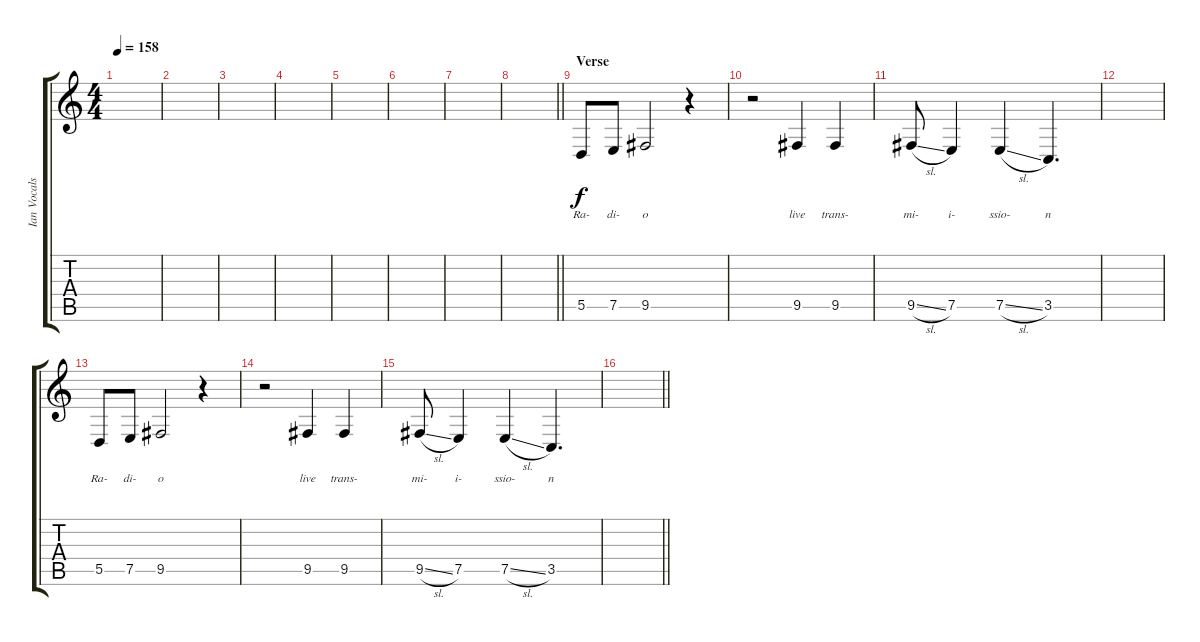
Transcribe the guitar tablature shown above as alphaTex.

\track ("Ian Vocals" "Ian Vocals") {instrument lead8bassandlead}
\staff {score tabs}
\tuning (E4 B3 G3 D3 A2 E2) {hide}
\ts (4 4)
\tempo 158
\clef g2
\ks c
|
|
|
|
|
|
|
\barLineRight lightlight
|
\section ("" "Verse")
5.5.8{lyrics (0 "Ra-") lyrics (1 "") lyrics (2 "") lyrics (3 "") lyrics (4 "")} 7.5.8{lyrics (0 "di-") lyrics (1 "") lyrics (2 "") lyrics (3 "") lyrics (4 "")} 9.5.2{lyrics (0 "o") lyrics (1 "") lyrics (2 "") lyrics (3 "") lyrics (4 "")} r.4 |
r.2 9.5.4{lyrics (0 "live") lyrics (1 "") lyrics (2 "") lyrics (3 "") lyrics (4 "")} 9.5.4{lyrics (0 "trans-") lyrics (1 "") lyrics (2 "") lyrics (3 "") lyrics (4 "")} |
9.5{sl}.8{lyrics (0 "mi-") lyrics (1 "") lyrics (2 "") lyrics (3 "") lyrics (4 "")} 7.5.4{lyrics (0 "i-") lyrics (1 "") lyrics (2 "") lyrics (3 "") lyrics (4 "")} 7.5{sl}.4{lyrics (0 "ssio-") lyrics (1 "") lyrics (2 "") lyrics (3 "") lyrics (4 "")} 3.5.4{d lyrics (0 "n") lyrics (1 "") lyrics (2 "") lyrics (3 "") lyrics (4 "")} |
|
5.5.8{lyrics (0 "Ra-") lyrics (1 "") lyrics (2 "") lyrics (3 "") lyrics (4 "")} 7.5.8{lyrics (0 "di-") lyrics (1 "") lyrics (2 "") lyrics (3 "") lyrics (4 "")} 9.5.2{lyrics (0 "o") lyrics (1 "") lyrics (2 "") lyrics (3 "") lyrics (4 "")} r.4 |
r.2 9.5.4{lyrics (0 "live") lyrics (1 "") lyrics (2 "") lyrics (3 "") lyrics (4 "")} 9.5.4{lyrics (0 "trans-") lyrics (1 "") lyrics (2 "") lyrics (3 "") lyrics (4 "")} |
9.5{sl}.8{lyrics (0 "mi-") lyrics (1 "") lyrics (2 "") lyrics (3 "") lyrics (4 "")} 7.5.4{lyrics (0 "i-") lyrics (1 "") lyrics (2 "") lyrics (3 "") lyrics (4 "")} 7.5{sl}.4{lyrics (0 "ssio-") lyrics (1 "") lyrics (2 "") lyrics (3 "") lyrics (4 "")} 3.5.4{d lyrics (0 "n") lyrics (1 "") lyrics (2 "") lyrics (3 "") lyrics (4 "")} |
\barLineRight lightlight
